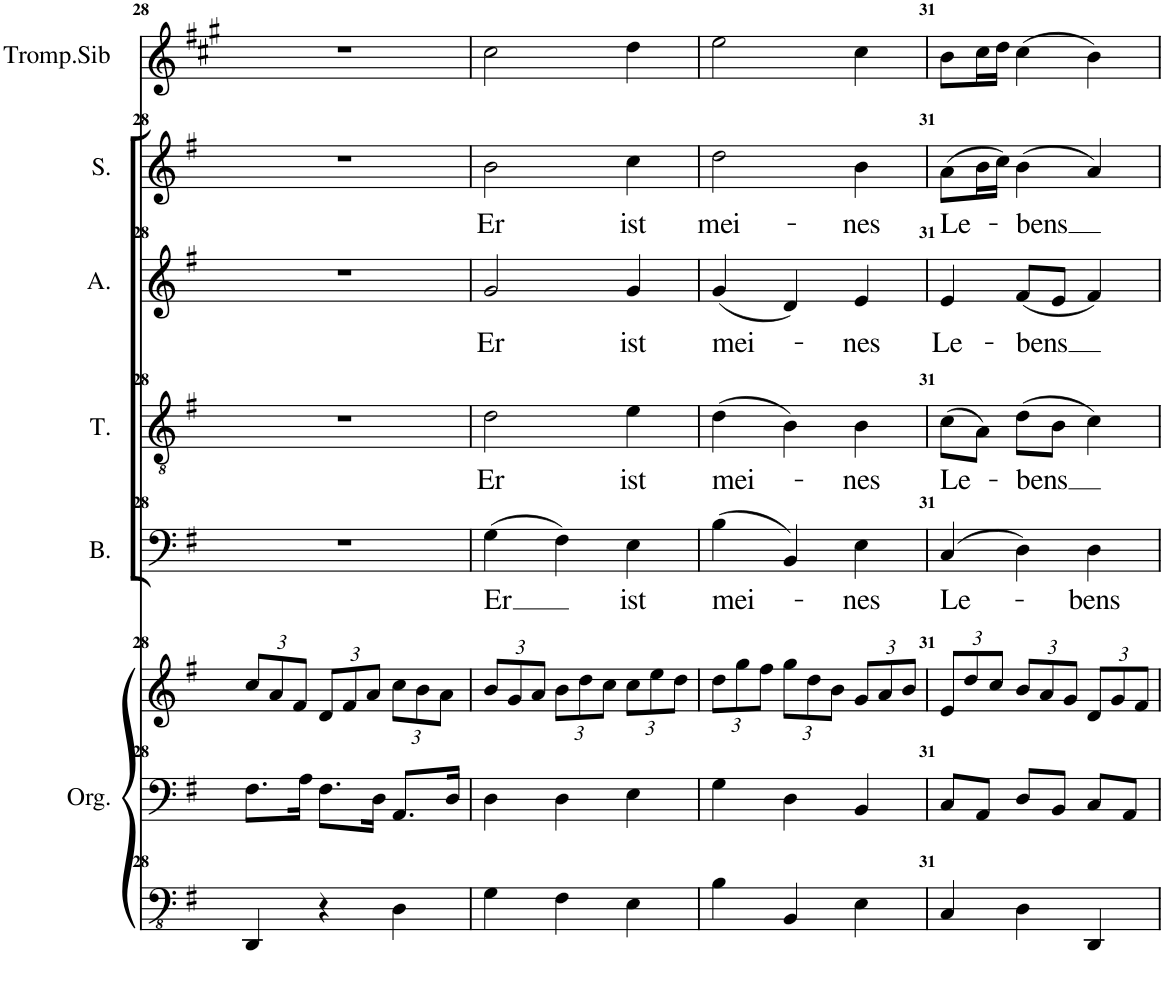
**kern	**kern	**kern	**kern	**text	**kern	**text	**kern	**text	**kern	**text	**kern
*part6	*part6	*part6	*part5	*part5	*part4	*part4	*part3	*part3	*part2	*part2	*part1
*staff8	*staff7	*staff6	*staff5	*staff5	*staff4	*staff4	*staff3	*staff3	*staff2	*staff2	*staff1
*I"Orgue à tuyaux	*	*	*I"Bass	*	*I"Ténor	*	*I"Alto	*	*I"Soprano	*	*I"Trompette Sib
*I'Org.	*	*	*I'B.	*	*I'T.	*	*I'A.	*	*I'S.	*	*I'Tromp.Sib
!!LO:PB:g=z
*clefFv4	*clefF4	*clefG2	*clefF4	*	*clefGv2	*	*clefG2	*	*clefG2	*	*clefG2
*	*	*	*	*	*	*	*	*	*	*	*Trd1c2
*k[f#]	*k[f#]	*k[f#]	*k[f#]	*	*k[f#]	*	*k[f#]	*	*k[f#]	*	*k[f#c#g#]
*M3/4	*M3/4	*M3/4	*M3/4	*	*M3/4	*	*M3/4	*	*M3/4	*	*M3/4
*	*	*Xbrackettup	*	*	*	*	*	*	*	*	*
=28	=28	=28	=28	=28	=28	=28	=28	=28	=28	=28	=28
4DDD/	8.F#\L	12cc/L	2.r	.	2.r	.	2.r	.	2.r	.	2.r
.	.	12a/	.	.	.	.	.	.	.	.	.
.	.	12f#/J	.	.	.	.	.	.	.	.	.
.	16A\Jk	.	.	.	.	.	.	.	.	.	.
4r	8.F#\L	12d/L	.	.	.	.	.	.	.	.	.
.	.	12f#/	.	.	.	.	.	.	.	.	.
.	.	12a/J	.	.	.	.	.	.	.	.	.
.	16D\Jk	.	.	.	.	.	.	.	.	.	.
4DD\	8.AA/L	12cc\L	.	.	.	.	.	.	.	.	.
.	.	12b\	.	.	.	.	.	.	.	.	.
.	.	12a\J	.	.	.	.	.	.	.	.	.
.	16D/Jk	.	.	.	.	.	.	.	.	.	.
=29	=29	=29	=29	=29	=29	=29	=29	=29	=29	=29	=29
!	!	!	!	!LO:LY:b	!	!LO:LY:b	!	!LO:LY:b	!	!LO:LY:b	!
4GG\	4D\	12b/L	(4G\	Er	2d\	Er	2g/	Er	2b\	Er	2cc#\
.	.	12g/	.	.	.	.	.	.	.	.	.
.	.	12a/J	.	.	.	.	.	.	.	.	.
4FF#\	4D\	12b\L	4F#\)	.	.	.	.	.	.	.	.
.	.	12dd\	.	.	.	.	.	.	.	.	.
.	.	12cc\J	.	.	.	.	.	.	.	.	.
!	!	!	!	!LO:LY:b	!	!LO:LY:b	!	!LO:LY:b	!	!LO:LY:b	!
4EE\	4E\	12cc\L	4E\	ist	4e\	ist	4g/	ist	4cc\	ist	4dd\
.	.	12ee\	.	.	.	.	.	.	.	.	.
.	.	12dd\J	.	.	.	.	.	.	.	.	.
=30	=30	=30	=30	=30	=30	=30	=30	=30	=30	=30	=30
!	!	!	!	!LO:LY:b	!	!LO:LY:b	!	!LO:LY:b	!	!LO:LY:b	!
4BB\	4G\	12dd\L	(4B\	mei-	(4d\	mei-	(4g/	mei-	2dd\	mei-	2ee\
.	.	12gg\	.	.	.	.	.	.	.	.	.
.	.	12ff#\J	.	.	.	.	.	.	.	.	.
4BBB/	4D\	12gg\L	4BB/)	.	4B\)	.	4d/)	.	.	.	.
.	.	12dd\	.	.	.	.	.	.	.	.	.
.	.	12b\J	.	.	.	.	.	.	.	.	.
!	!	!	!	!LO:LY:b	!	!LO:LY:b	!	!LO:LY:b	!	!LO:LY:b	!
4EE\	4BB/	12g/L	4E\	-nes	4B\	-nes	4e/	-nes	4b\	-nes	4cc#\
.	.	12a/	.	.	.	.	.	.	.	.	.
.	.	12b/J	.	.	.	.	.	.	.	.	.
=31	=31	=31	=31	=31	=31	=31	=31	=31	=31	=31	=31
!	!	!	!	!LO:LY:b	!	!LO:LY:b	!	!LO:LY:b	!	!LO:LY:b	!
4CC/	8C/L	12e/L	(4C/	Le-	(8c\L	Le-	4e/	Le-	(8a\L	Le-	8b\L
.	.	12dd/	.	.	.	.	.	.	.	.	.
.	8AA/J	.	.	.	8A\J)	.	.	.	16b\L	.	16cc#\L
.	.	12cc/J	.	.	.	.	.	.	.	.	.
.	.	.	.	.	.	.	.	.	16cc\JJ)	.	16dd\JJ
!	!	!	!	!	!	!LO:LY:b	!	!LO:LY:b	!	!LO:LY:b	!
4DD\	8D/L	12b/L	4D\)	.	(8d\L	-bens	(8f#/L	-bens	(4b\	-bens	(4cc#\
.	.	12a/	.	.	.	.	.	.	.	.	.
.	8BB/J	.	.	.	8B\J	.	8e/J	.	.	.	.
.	.	12g/J	.	.	.	.	.	.	.	.	.
!	!	!	!	!LO:LY:b	!	!	!	!	!	!	!
4DDD/	8C/L	12d/L	4D\	-bens	4c\)	.	4f#/)	.	4a/)	.	4b\)
.	.	12g/	.	.	.	.	.	.	.	.	.
.	8AA/J	.	.	.	.	.	.	.	.	.	.
.	.	12f#/J	.	.	.	.	.	.	.	.	.
=	=	=	=	=	=	=	=	=	=	=	=
*-	*-	*-	*-	*-	*-	*-	*-	*-	*-	*-	*-
